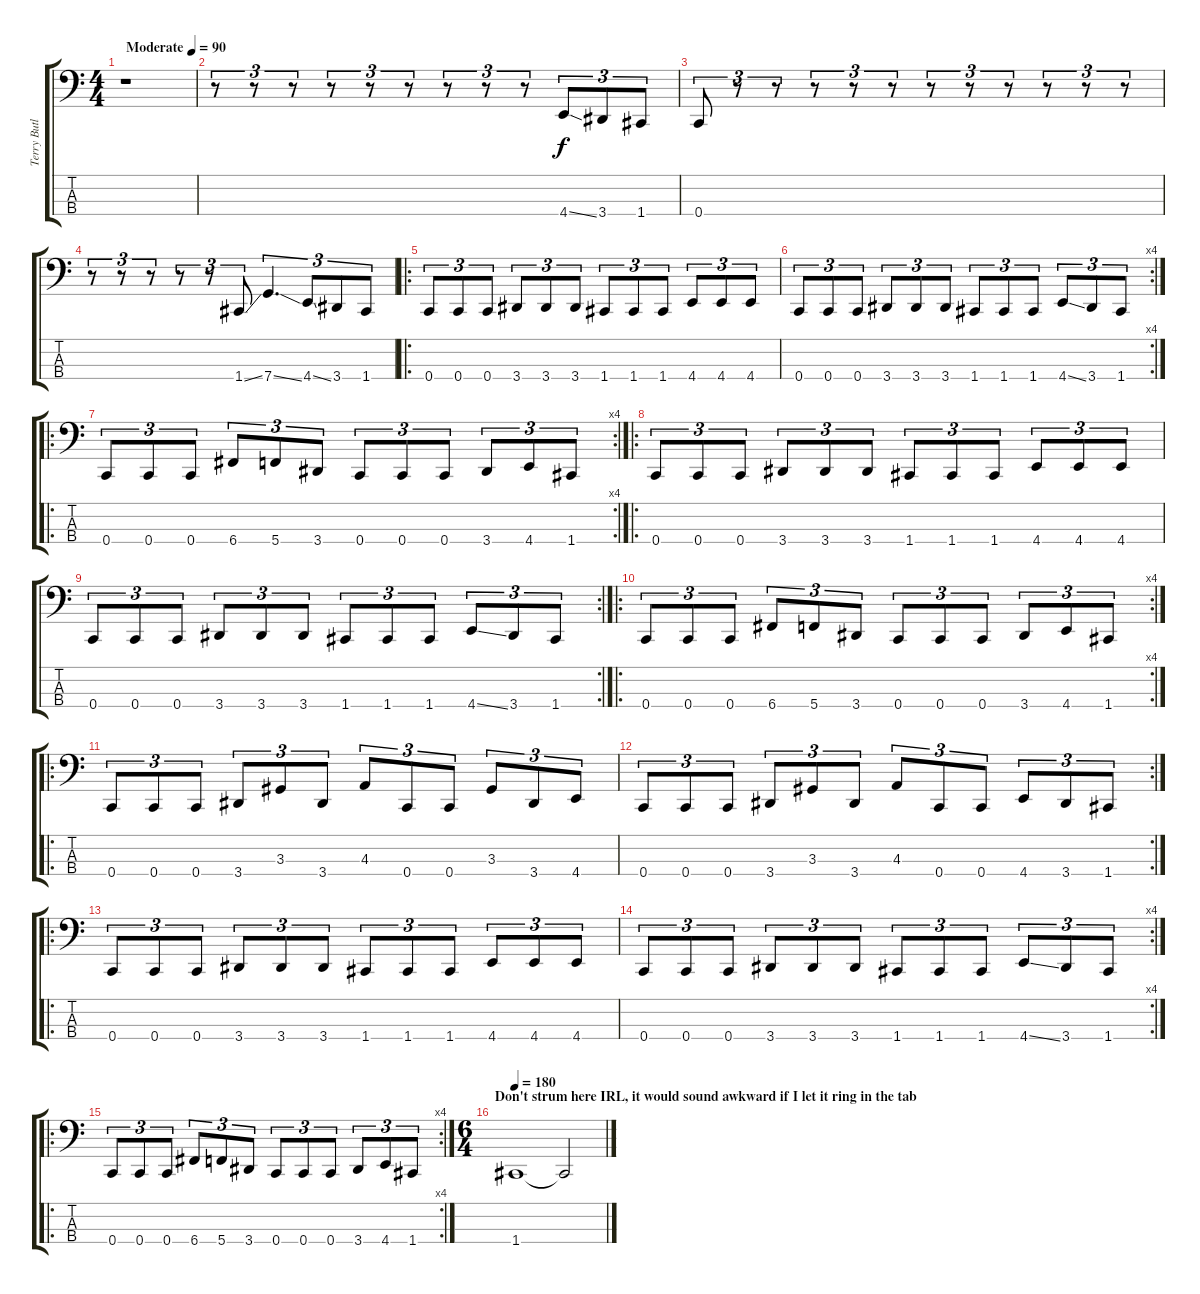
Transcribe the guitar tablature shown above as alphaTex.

\track ("Terry Butler" "Terry Butl") {instrument electricbassfinger}
\staff {score tabs}
\tuning (Eb2 Bb1 F1 C1) {hide}
\ts (4 4)
\tempo (90 "Moderate")
\clef f4
\ks c
r.1{dy f instrument electricbassfinger} |
r.8{tu (3 2)} r.8{tu (3 2)} r.8{tu (3 2)} r.8{tu (3 2)} r.8{tu (3 2)} r.8{tu (3 2)} r.8{tu (3 2)} r.8{tu (3 2)} r.8{tu (3 2)} 4.4{ss}.8{tu (3 2)} 3.4.8{tu (3 2)} 1.4.8{tu (3 2)} |
0.4.8{tu (3 2)} r.8{tu (3 2)} r.8{tu (3 2)} r.8{tu (3 2)} r.8{tu (3 2)} r.8{tu (3 2)} r.8{tu (3 2)} r.8{tu (3 2)} r.8{tu (3 2)} r.8{tu (3 2)} r.8{tu (3 2)} r.8{tu (3 2)} |
r.8{tu (3 2)} r.8{tu (3 2)} r.8{tu (3 2)} r.8{tu (3 2)} r.8{tu (3 2)} 1.4{ss}.8{tu (3 2)} 7.4{ss}.4{d tu (3 2)} 4.4{ss}.8{tu (3 2)} 3.4.8{tu (3 2)} 1.4.8{tu (3 2)} |
\ro
0.4.8{tu (3 2)} 0.4.8{tu (3 2)} 0.4.8{tu (3 2)} 3.4.8{tu (3 2)} 3.4.8{tu (3 2)} 3.4.8{tu (3 2)} 1.4.8{tu (3 2)} 1.4.8{tu (3 2)} 1.4.8{tu (3 2)} 4.4.8{tu (3 2)} 4.4.8{tu (3 2)} 4.4.8{tu (3 2)} |
\rc 4
0.4.8{tu (3 2)} 0.4.8{tu (3 2)} 0.4.8{tu (3 2)} 3.4.8{tu (3 2)} 3.4.8{tu (3 2)} 3.4.8{tu (3 2)} 1.4.8{tu (3 2)} 1.4.8{tu (3 2)} 1.4.8{tu (3 2)} 4.4{ss}.8{tu (3 2)} 3.4.8{tu (3 2)} 1.4.8{tu (3 2)} |
\ro
\rc 4
0.4.8{tu (3 2)} 0.4.8{tu (3 2)} 0.4.8{tu (3 2)} 6.4.8{tu (3 2)} 5.4.8{tu (3 2)} 3.4.8{tu (3 2)} 0.4.8{tu (3 2)} 0.4.8{tu (3 2)} 0.4.8{tu (3 2)} 3.4.8{tu (3 2)} 4.4.8{tu (3 2)} 1.4.8{tu (3 2)} |
\ro
0.4.8{tu (3 2)} 0.4.8{tu (3 2)} 0.4.8{tu (3 2)} 3.4.8{tu (3 2)} 3.4.8{tu (3 2)} 3.4.8{tu (3 2)} 1.4.8{tu (3 2)} 1.4.8{tu (3 2)} 1.4.8{tu (3 2)} 4.4.8{tu (3 2)} 4.4.8{tu (3 2)} 4.4.8{tu (3 2)} |
\rc 2
0.4.8{tu (3 2)} 0.4.8{tu (3 2)} 0.4.8{tu (3 2)} 3.4.8{tu (3 2)} 3.4.8{tu (3 2)} 3.4.8{tu (3 2)} 1.4.8{tu (3 2)} 1.4.8{tu (3 2)} 1.4.8{tu (3 2)} 4.4{ss}.8{tu (3 2)} 3.4.8{tu (3 2)} 1.4.8{tu (3 2)} |
\ro
\rc 4
0.4.8{tu (3 2)} 0.4.8{tu (3 2)} 0.4.8{tu (3 2)} 6.4.8{tu (3 2)} 5.4.8{tu (3 2)} 3.4.8{tu (3 2)} 0.4.8{tu (3 2)} 0.4.8{tu (3 2)} 0.4.8{tu (3 2)} 3.4.8{tu (3 2)} 4.4.8{tu (3 2)} 1.4.8{tu (3 2)} |
\ro
0.4.8{tu (3 2)} 0.4.8{tu (3 2)} 0.4.8{tu (3 2)} 3.4.8{tu (3 2)} 3.3.8{tu (3 2)} 3.4.8{tu (3 2)} 4.3.8{tu (3 2)} 0.4.8{tu (3 2)} 0.4.8{tu (3 2)} 3.3.8{tu (3 2)} 3.4.8{tu (3 2)} 4.4.8{tu (3 2)} |
\rc 2
0.4.8{tu (3 2)} 0.4.8{tu (3 2)} 0.4.8{tu (3 2)} 3.4.8{tu (3 2)} 3.3.8{tu (3 2)} 3.4.8{tu (3 2)} 4.3.8{tu (3 2)} 0.4.8{tu (3 2)} 0.4.8{tu (3 2)} 4.4.8{tu (3 2)} 3.4.8{tu (3 2)} 1.4.8{tu (3 2)} |
\ro
0.4.8{tu (3 2)} 0.4.8{tu (3 2)} 0.4.8{tu (3 2)} 3.4.8{tu (3 2)} 3.4.8{tu (3 2)} 3.4.8{tu (3 2)} 1.4.8{tu (3 2)} 1.4.8{tu (3 2)} 1.4.8{tu (3 2)} 4.4.8{tu (3 2)} 4.4.8{tu (3 2)} 4.4.8{tu (3 2)} |
\rc 4
0.4.8{tu (3 2)} 0.4.8{tu (3 2)} 0.4.8{tu (3 2)} 3.4.8{tu (3 2)} 3.4.8{tu (3 2)} 3.4.8{tu (3 2)} 1.4.8{tu (3 2)} 1.4.8{tu (3 2)} 1.4.8{tu (3 2)} 4.4{ss}.8{tu (3 2)} 3.4.8{tu (3 2)} 1.4.8{tu (3 2)} |
\ro
\rc 4
0.4.8{tu (3 2)} 0.4.8{tu (3 2)} 0.4.8{tu (3 2)} 6.4.8{tu (3 2)} 5.4.8{tu (3 2)} 3.4.8{tu (3 2)} 0.4.8{tu (3 2)} 0.4.8{tu (3 2)} 0.4.8{tu (3 2)} 3.4.8{tu (3 2)} 4.4.8{tu (3 2)} 1.4.8{tu (3 2)} |
\ts (6 4)
\section ("" "Don't strum here IRL, it would sound awkward if I let it ring in the tab")
\tempo 180
1.4.1 1.4{t}.2
